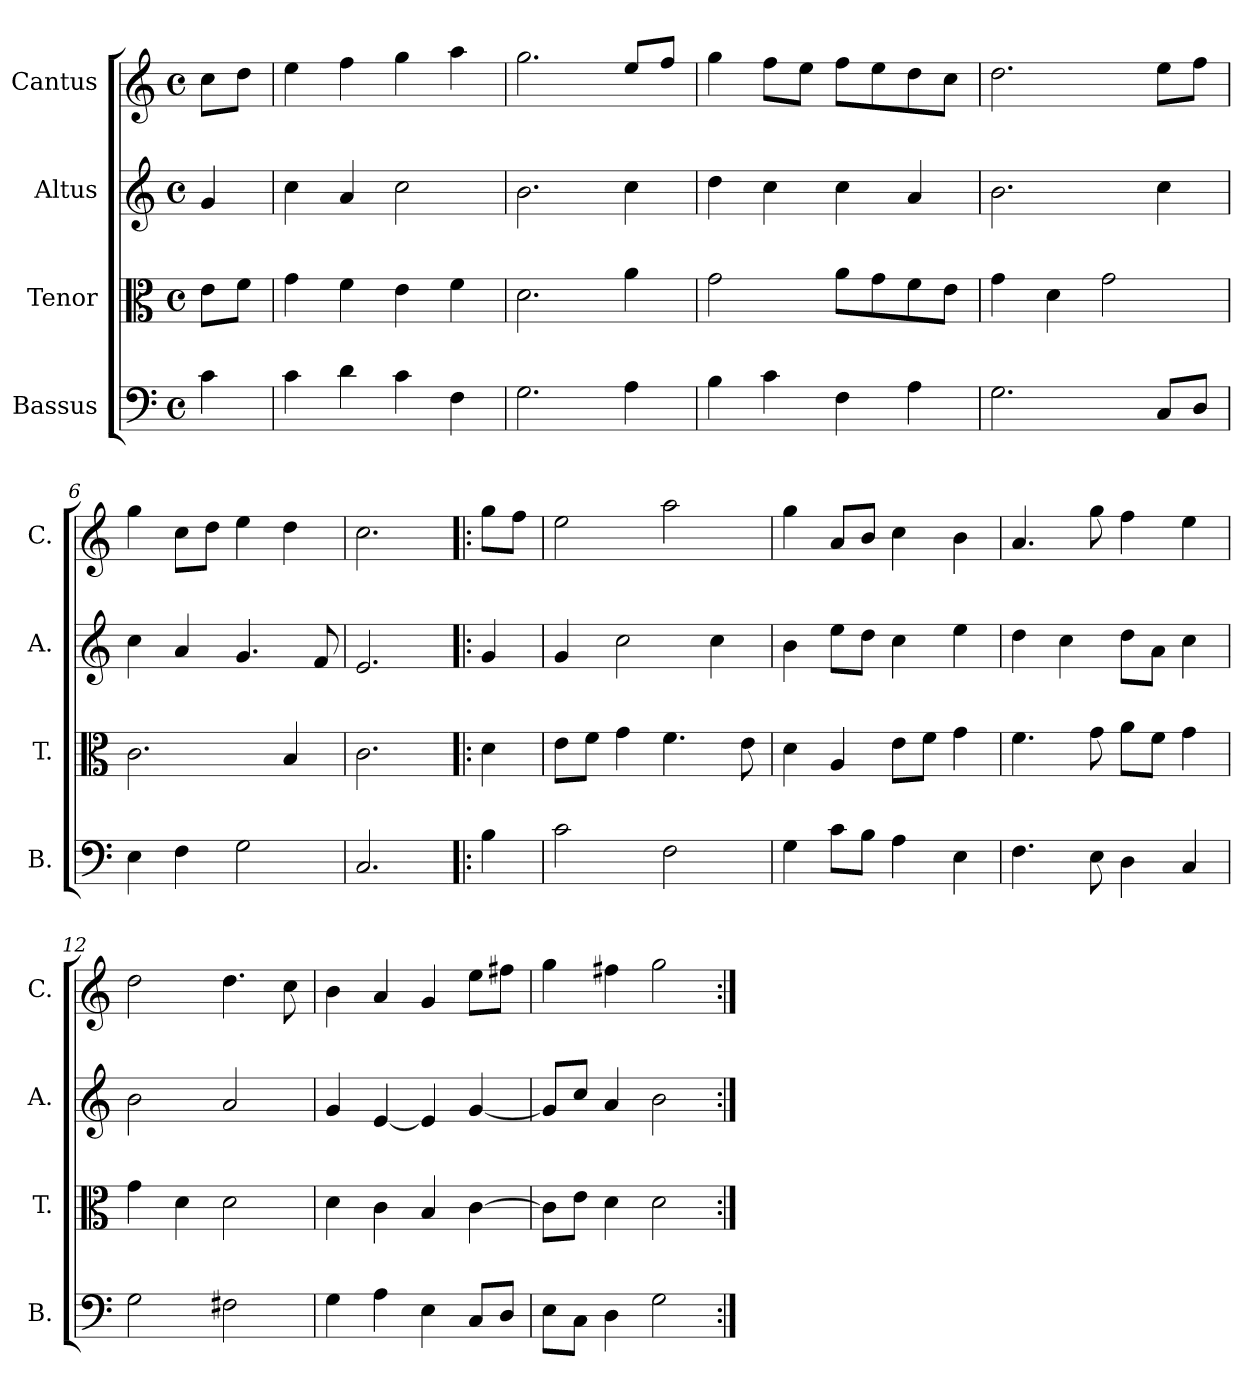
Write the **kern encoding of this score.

**kern	**kern	**kern	**kern
*part4	*part3	*part2	*part1
*staff4	*staff3	*staff2	*staff1
*I"Bassus	*I"Tenor	*I"Altus	*I"Cantus
*I'B.	*I'T.	*I'A.	*I'C.
*clefF4	*clefC3	*clefG2	*clefG2
*k[]	*k[]	*k[]	*k[]
*C:	*C:	*C:	*C:
*M4/4	*M4/4	*M4/4	*M4/4
*met(c)	*met(c)	*met(c)	*met(c)
=1	=1	=1	=1
4c\	8e\L	4g/	8cc\L
.	8f\J	.	8dd\J
=2	=2	=2	=2
4c\	4g\	4cc\	4ee\
4d\	4f\	4a/	4ff\
4c\	4e\	2cc\	4gg\
4F\	4f\	.	4aa\
=3	=3	=3	=3
2.G\	2.d\	2.b\	2.gg\
4A\	4a\	4cc\	8ee/L
.	.	.	8ff/J
=4	=4	=4	=4
4B\	2g\	4dd\	4gg\
4c\	.	4cc\	8ff\L
.	.	.	8ee\J
4F\	8a\L	4cc\	8ff\L
.	8g\	.	8ee\
4A\	8f\	4a/	8dd\
.	8e\J	.	8cc\J
=5	=5	=5	=5
2.G\	4g\	2.b\	2.dd\
.	4d\	.	.
.	2g\	.	.
8C/L	.	4cc\	8ee\L
8D/J	.	.	8ff\J
=6	=6	=6	=6
4E\	2.c\	4cc\	4gg\
4F\	.	4a/	8cc\L
.	.	.	8dd\J
2G\	.	4.g/	4ee\
.	4B/	.	4dd\
.	.	8f/	.
=7	=7	=7	=7
2.C/	2.c\	2.e/	2.cc\
=8!|:	=8!|:	=8!|:	=8!|:
4B\	4d\	4g/	8gg\L
.	.	.	8ff\J
!!LO:LB:g=z
=9	=9	=9	=9
2c\	8e\L	4g/	2ee\
.	8f\J	.	.
.	4g\	2cc\	.
2F\	4.f\	.	2aa\
.	.	4cc\	.
.	8e\	.	.
=10	=10	=10	=10
4G\	4d\	4b\	4gg\
8c\L	4A/	8ee\L	8a/L
8B\J	.	8dd\J	8b/J
4A\	8e\L	4cc\	4cc\
.	8f\J	.	.
4E\	4g\	4ee\	4b\
=11	=11	=11	=11
4.F\	4.f\	4dd\	4.a/
.	.	4cc\	.
8E\	8g\	.	8gg\
4D\	8a\L	8dd\L	4ff\
.	8f\J	8a\J	.
4C/	4g\	4cc\	4ee\
=12	=12	=12	=12
2G\	4g\	2b\	2dd\
.	4d\	.	.
2F#X\	2d\	2a/	4.dd\
.	.	.	8cc\
=13	=13	=13	=13
4G\	4d\	4g/	4b\
4A\	4c\	[4e/	4a/
4E\	4B/	4e/]	4g/
8C/L	[4c\	[4g/	8ee\L
8D/J	.	.	8ff#X\J
=14	=14	=14	=14
8E\L	8c\L]	8g/L]	4gg\
8C\J	8e\J	8cc/J	.
4D\	4d\	4a/	4ff#X\
2G\	2d\	2b\	2gg\
=:|!	=:|!	=:|!	=:|!
*-	*-	*-	*-
